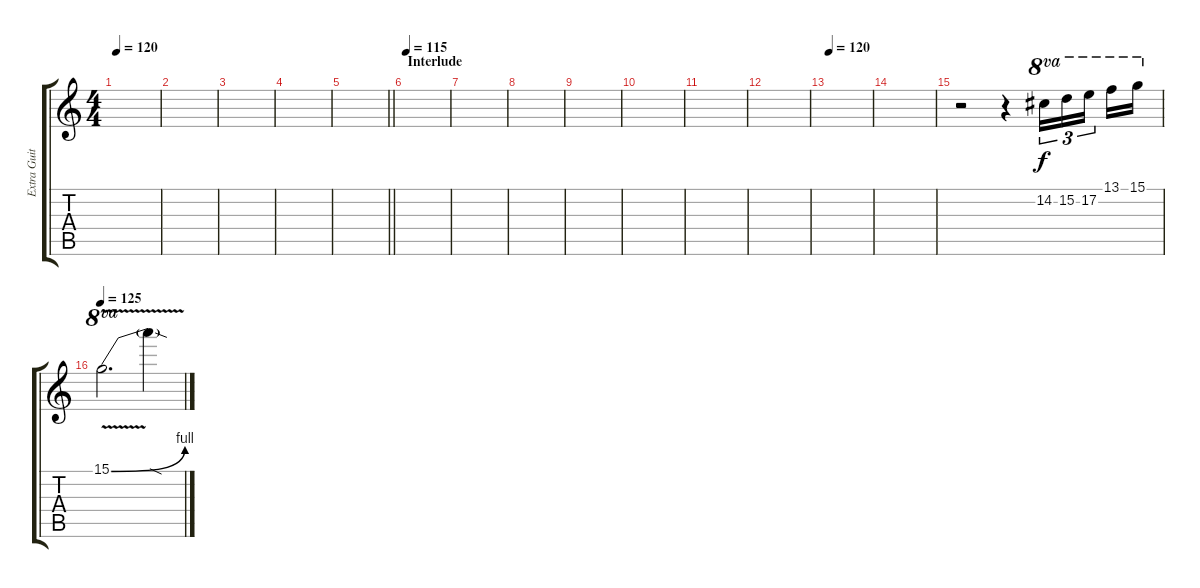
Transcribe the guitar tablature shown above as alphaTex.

\track ("Extra Guitar 1" "Extra Guit") {instrument distortionguitar}
\staff {score tabs}
\tuning (E4 B3 G3 D3 A2 D2) {hide}
\ts (4 4)
\tempo 120
\clef g2
\ks c
|
|
|
|
\barLineRight lightlight
|
\section ("" "Interlude")
\tempo 115
|
|
|
|
|
|
|
\tempo 120
|
|
r.2 r.4 14.2.16{tu (3 2) ot 8va} 15.2.16{tu (3 2) ot 8va} 17.2.16{tu (3 2) ot 8va beam splitsecondary} 13.1.16{ot 8va} 15.1.16{ot 8va} |
\tempo 125
15.1{be (bend 0 0 60 4) v}.2{d ot 8va} 15.1{sod t}.4
